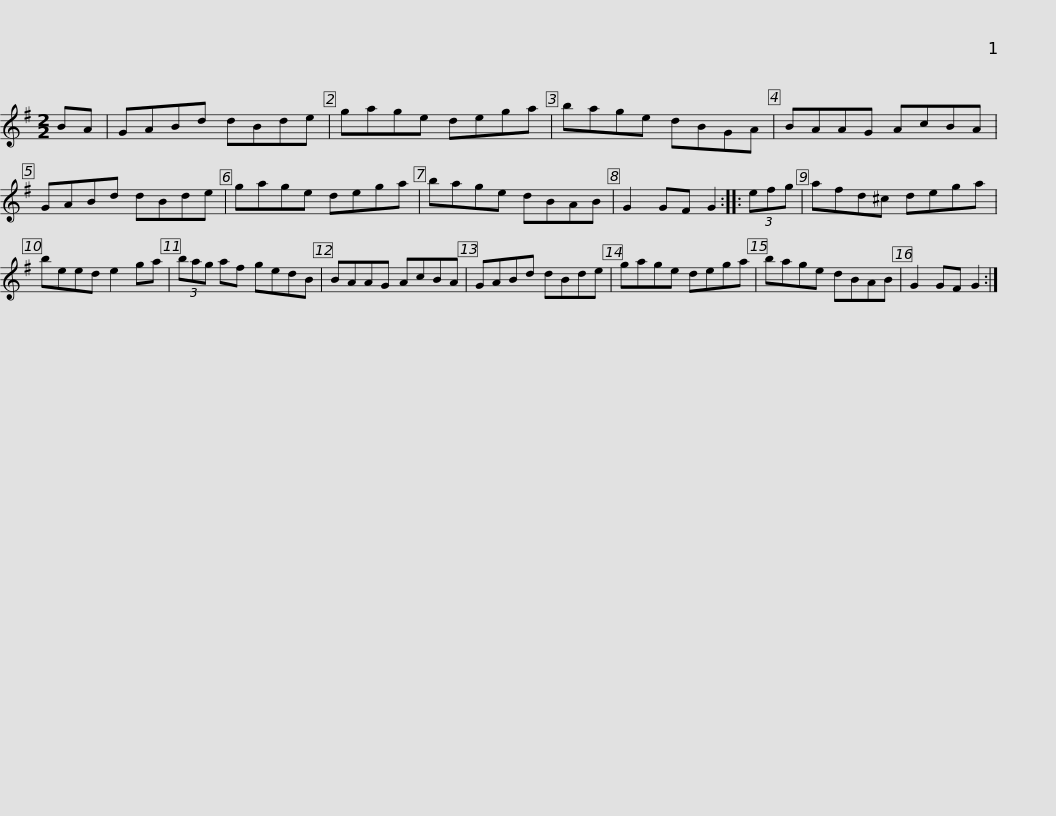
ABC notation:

X:1
L:1/8
M:2/2
I:linebreak $
K:G
V:1 treble
V:1
 BA | GABd dBde | gage dega | bage dBGA | BAAG AcBA | %5
 GABd dBde |$ gage dega | bage dBAB | G2 GF G2 :: (3efg | %10
 afd^c dega | beed e2 ga |$ (3bag af gedB | BAAG AcBA | GABd dBde | %15
 gage dega | bage dBAB |$ G2 GF G2 :| %18
